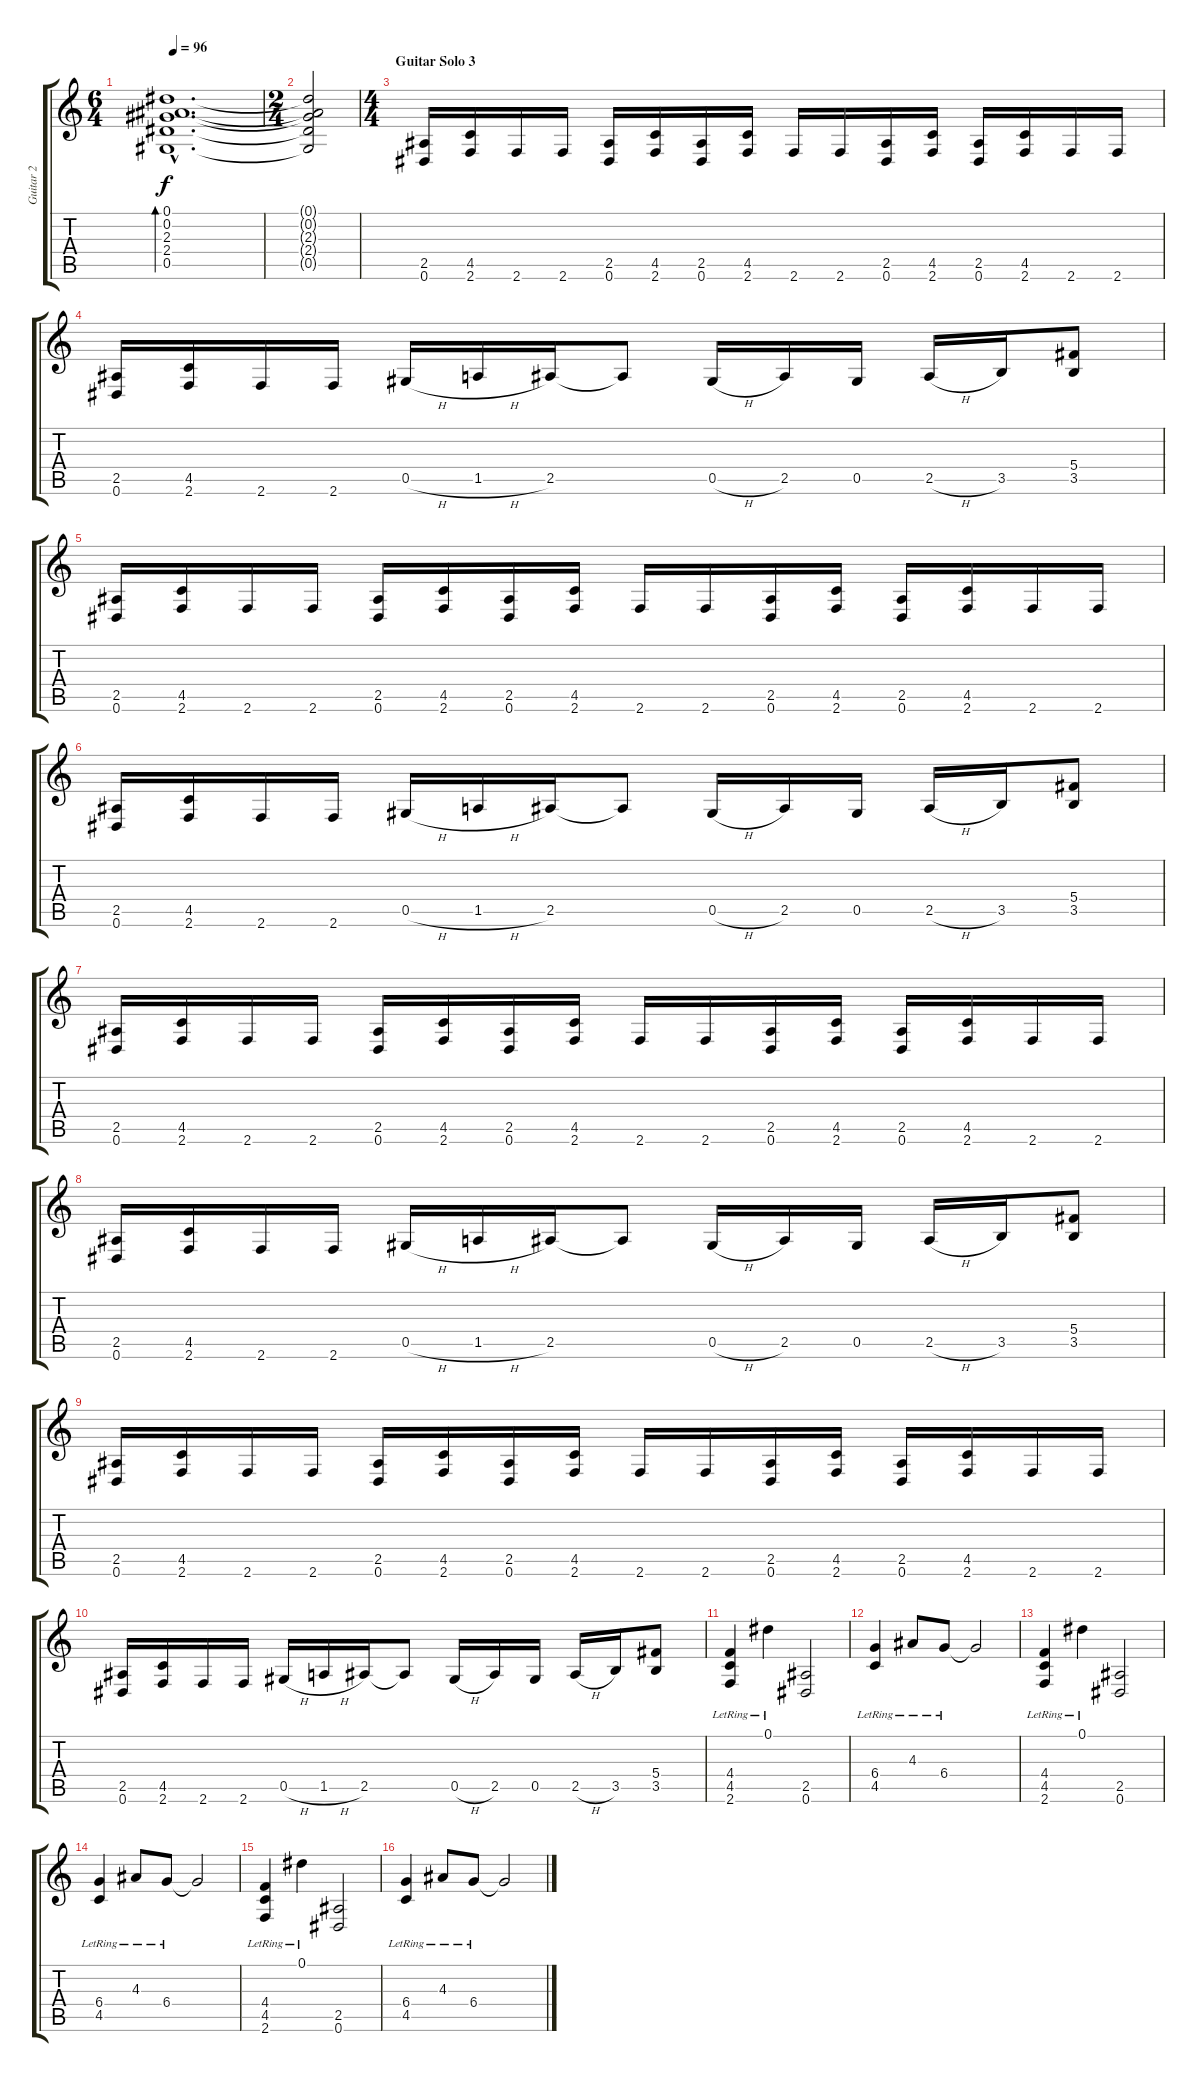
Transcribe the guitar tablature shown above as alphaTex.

\track ("Guitar 2" "Guitar 2") {instrument distortionguitar}
\staff {score tabs}
\tuning (Eb4 Bb3 Gb3 Db3 Ab2 Eb2) {hide}
\ts (6 4)
\tempo 96
\clef g2
\ks c
(0.1{hac} 0.2{hac} 2.3{hac} 2.4{hac} 0.5{hac}).1{d bd 60 dy f} |
\ts (2 4)
(0.1{t} 0.2{t} 2.3{t} 2.4{t} 0.5{t}).2 |
\ts (4 4)
\section ("" "Guitar Solo 3")
(2.5 0.6).16{volume 16 instrument distortionguitar} (4.5 2.6).16 2.6.16 2.6.16 (2.5 0.6).16 (4.5 2.6).16 (2.5 0.6).16 (4.5 2.6).16 2.6.16 2.6.16 (2.5 0.6).16 (4.5 2.6).16 (2.5 0.6).16 (4.5 2.6).16 2.6.16 2.6.16 |
(2.5 0.6).16 (4.5 2.6).16 2.6.16 2.6.16 0.5{h}.16 1.5{h}.16 2.5.16 2.5{t}.8 0.5{h}.16 2.5.16 0.5.16 2.5{h}.16 3.5.16 (5.4 3.5).8 |
(2.5 0.6).16 (4.5 2.6).16 2.6.16 2.6.16 (2.5 0.6).16 (4.5 2.6).16 (2.5 0.6).16 (4.5 2.6).16 2.6.16 2.6.16 (2.5 0.6).16 (4.5 2.6).16 (2.5 0.6).16 (4.5 2.6).16 2.6.16 2.6.16 |
(2.5 0.6).16 (4.5 2.6).16 2.6.16 2.6.16 0.5{h}.16 1.5{h}.16 2.5.16 2.5{t}.8 0.5{h}.16 2.5.16 0.5.16 2.5{h}.16 3.5.16 (5.4 3.5).8 |
(2.5 0.6).16 (4.5 2.6).16 2.6.16 2.6.16 (2.5 0.6).16 (4.5 2.6).16 (2.5 0.6).16 (4.5 2.6).16 2.6.16 2.6.16 (2.5 0.6).16 (4.5 2.6).16 (2.5 0.6).16 (4.5 2.6).16 2.6.16 2.6.16 |
(2.5 0.6).16 (4.5 2.6).16 2.6.16 2.6.16 0.5{h}.16 1.5{h}.16 2.5.16 2.5{t}.8 0.5{h}.16 2.5.16 0.5.16 2.5{h}.16 3.5.16 (5.4 3.5).8 |
(2.5 0.6).16 (4.5 2.6).16 2.6.16 2.6.16 (2.5 0.6).16 (4.5 2.6).16 (2.5 0.6).16 (4.5 2.6).16 2.6.16 2.6.16 (2.5 0.6).16 (4.5 2.6).16 (2.5 0.6).16 (4.5 2.6).16 2.6.16 2.6.16 |
(2.5 0.6).16 (4.5 2.6).16 2.6.16 2.6.16 0.5{h}.16 1.5{h}.16 2.5.16 2.5{t}.8 0.5{h}.16 2.5.16 0.5.16 2.5{h}.16 3.5.16 (5.4 3.5).8 |
\section ("" "")
(4.4{lr} 4.5{lr} 2.6{lr}).4 0.1{lr}.4 (2.5 0.6).2 |
(6.4{lr} 4.5{lr}).4 4.3{lr}.8 6.4{lr}.8 6.4{t}.2 |
(4.4{lr} 4.5{lr} 2.6{lr}).4 0.1{lr}.4 (2.5 0.6).2 |
(6.4{lr} 4.5{lr}).4 4.3{lr}.8 6.4{lr}.8 6.4{t}.2 |
\section ("" "")
(4.4{lr} 4.5{lr} 2.6{lr}).4 0.1{lr}.4 (2.5 0.6).2 |
(6.4{lr} 4.5{lr}).4 4.3{lr}.8 6.4{lr}.8 6.4{t}.2
